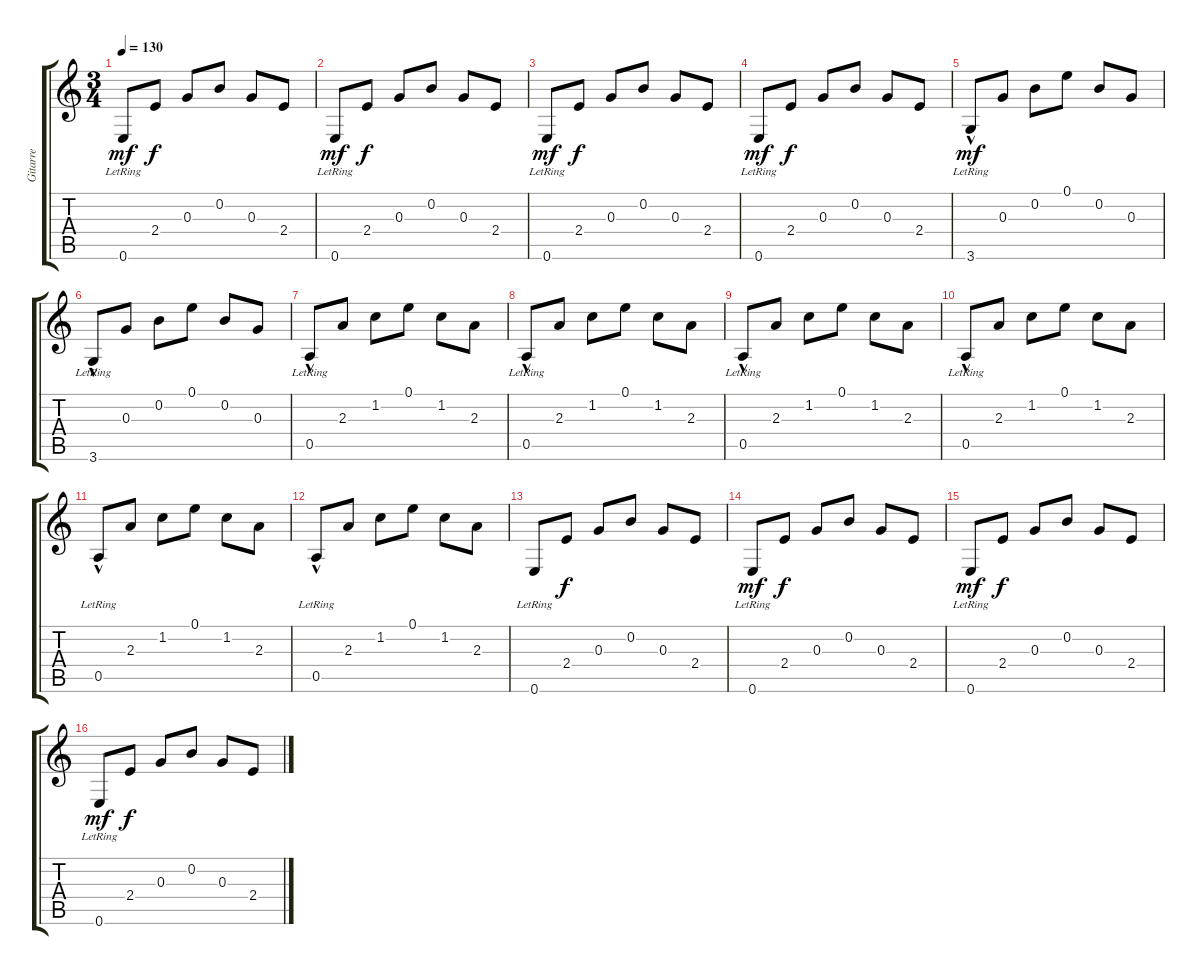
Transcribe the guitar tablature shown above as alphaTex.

\track ("Gitarre" "Gitarre") {instrument acousticguitarnylon}
\staff {score tabs}
\tuning (E4 B3 G3 D3 A2 E2) {hide}
\ts (3 4)
\tempo 130
\clef g2
\ks c
0.6{lr}.8{dy mf} 2.4.8{dy f} 0.3.8 0.2.8 0.3.8 2.4.8 |
0.6{lr}.8{dy mf} 2.4.8{dy f} 0.3.8 0.2.8 0.3.8 2.4.8 |
0.6{lr}.8{dy mf} 2.4.8{dy f} 0.3.8 0.2.8 0.3.8 2.4.8 |
0.6{lr}.8{dy mf} 2.4.8{dy f} 0.3.8 0.2.8 0.3.8 2.4.8 |
3.6{hac lr}.8{dy mf} 0.3.8 0.2.8 0.1.8 0.2.8 0.3.8 |
3.6{hac lr}.8 0.3.8 0.2.8 0.1.8 0.2.8 0.3.8 |
0.5{hac lr}.8 2.3.8 1.2.8 0.1.8 1.2.8 2.3.8 |
0.5{hac lr}.8 2.3.8 1.2.8 0.1.8 1.2.8 2.3.8 |
0.5{hac lr}.8 2.3.8 1.2.8 0.1.8 1.2.8 2.3.8 |
0.5{hac lr}.8 2.3.8 1.2.8 0.1.8 1.2.8 2.3.8 |
0.5{hac lr}.8 2.3.8 1.2.8 0.1.8 1.2.8 2.3.8 |
0.5{hac lr}.8 2.3.8 1.2.8 0.1.8 1.2.8 2.3.8 |
0.6{lr}.8 2.4.8{dy f} 0.3.8 0.2.8 0.3.8 2.4.8 |
0.6{lr}.8{dy mf} 2.4.8{dy f} 0.3.8 0.2.8 0.3.8 2.4.8 |
0.6{lr}.8{dy mf} 2.4.8{dy f} 0.3.8 0.2.8 0.3.8 2.4.8 |
0.6{lr}.8{dy mf} 2.4.8{dy f} 0.3.8 0.2.8 0.3.8 2.4.8
